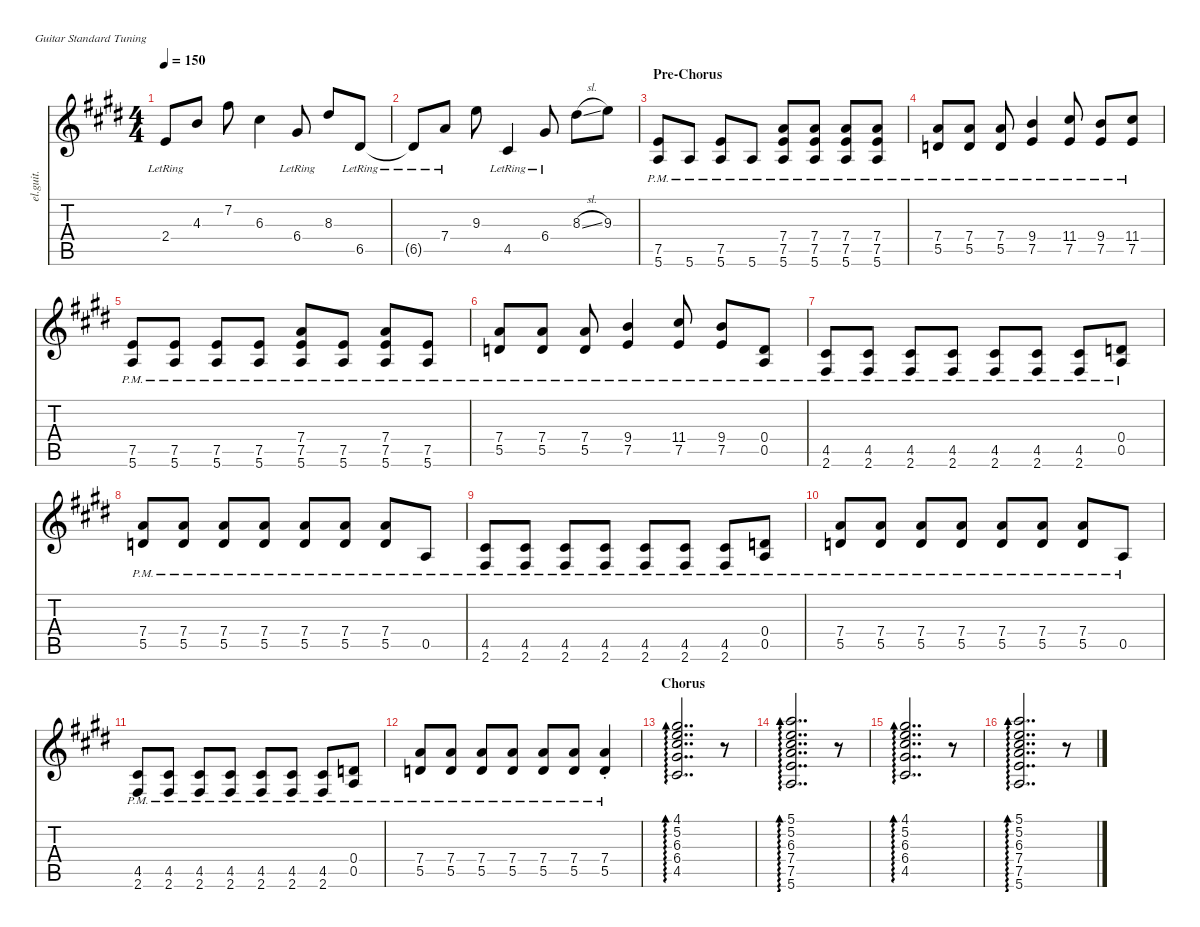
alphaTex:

\defaultSystemsLayout 4
\hideDynamics
\bracketExtendMode nobrackets
\otherSystemsTrackNameOrientation horizontal
\track ("Guitar II - A. Summers" "el.guit.") {mute instrument electricguitarclean}
\staff {score tabs}
\tuning (E4 B3 G3 D3 A2 E2)
\ts (4 4)
\tempo 150
\clef g2
\ks c#minor
2.4{lr acc forcenatural}.8{dy mf beam Up} 4.3{acc forcenatural}.8{beam Up} 7.2{acc #}.8{beam Down} 6.3{acc #}.4{beam Down} 6.4{lr acc #}.8{beam Up} 8.3{acc #}.8{beam Up} 6.5{lr acc #}.8{beam Up} |
6.5{lr t acc #}.8{beam Up} 7.4{lr acc forcenatural}.8{beam Up} 9.3{acc forcenatural}.8{beam Down} 4.5{lr acc #}.4{beam Up} 6.4{lr acc #}.8{beam Up} 8.3{sl acc #}.8{beam Down} 9.3{acc forcenatural}.8{beam Down} |
\section ("" "Pre-Chorus")
(5.6{pm acc forcenatural} 7.5{pm acc forcenatural}).8{dy f beam Up} 5.6{pm acc forcenatural}.8{beam Up} (5.6{pm acc forcenatural} 7.5{pm acc forcenatural}).8{beam Up} 5.6{pm acc forcenatural}.8{beam Up} (7.4{pm acc forcenatural} 7.5{pm acc forcenatural} 5.6{pm acc forcenatural}).8{beam Up} (7.4{pm acc forcenatural} 7.5{pm acc forcenatural} 5.6{pm acc forcenatural}).8{beam Up} (7.4{pm acc forcenatural} 7.5{pm acc forcenatural} 5.6{pm acc forcenatural}).8{beam Up} (7.4{pm acc forcenatural} 7.5{pm acc forcenatural} 5.6{pm acc forcenatural}).8{beam Up} |
(5.5{pm acc forcenatural} 7.4{pm acc forcenatural}).8{beam Up} (5.5{pm acc forcenatural} 7.4{pm acc forcenatural}).8{beam Up} (5.5{pm acc forcenatural} 7.4{pm acc forcenatural}).8{beam Up} (9.4{pm acc forcenatural} 7.5{pm acc forcenatural}).4{beam Up} (7.5{pm acc forcenatural} 11.4{pm acc #}).8{beam Up} (9.4{pm acc forcenatural} 7.5{pm acc forcenatural}).8{beam Up} (7.5{pm acc forcenatural} 11.4{pm acc #}).8{beam Up} |
(5.6{pm acc forcenatural} 7.5{pm acc forcenatural}).8{beam Up} (5.6{pm acc forcenatural} 7.5{pm acc forcenatural}).8{beam Up} (5.6{pm acc forcenatural} 7.5{pm acc forcenatural}).8{beam Up} (5.6{pm acc forcenatural} 7.5{pm acc forcenatural}).8{beam Up} (5.6{pm acc forcenatural} 7.5{pm acc forcenatural} 7.4{pm acc forcenatural}).8{beam Up} (5.6{pm acc forcenatural} 7.5{pm acc forcenatural}).8{beam Up} (5.6{pm acc forcenatural} 7.5{pm acc forcenatural} 7.4{pm acc forcenatural}).8{beam Up} (5.6{pm acc forcenatural} 7.5{pm acc forcenatural}).8{beam Up} |
(5.5{pm acc forcenatural} 7.4{pm acc forcenatural}).8{beam Up} (5.5{pm acc forcenatural} 7.4{pm acc forcenatural}).8{beam Up} (5.5{pm acc forcenatural} 7.4{pm acc forcenatural}).8{beam Up} (9.4{pm acc forcenatural} 7.5{pm acc forcenatural}).4{beam Up} (7.5{pm acc forcenatural} 11.4{pm acc #}).8{beam Up} (9.4{pm acc forcenatural} 7.5{pm acc forcenatural}).8{beam Up} (0.5{pm acc forcenatural} 0.4{pm acc forcenatural}).8{beam Up} |
(2.6{pm acc #} 4.5{pm acc #}).8{beam Up} (2.6{pm acc #} 4.5{pm acc #}).8{beam Up} (2.6{pm acc #} 4.5{pm acc #}).8{beam Up} (2.6{pm acc #} 4.5{pm acc #}).8{beam Up} (2.6{pm acc #} 4.5{pm acc #}).8{beam Up} (2.6{pm acc #} 4.5{pm acc #}).8{beam Up} (2.6{pm acc #} 4.5{pm acc #}).8{beam Up} (0.5{pm acc forcenatural} 0.4{pm acc forcenatural}).8{beam Up} |
(7.4{pm acc forcenatural} 5.5{pm acc forcenatural}).8{beam Up} (7.4{pm acc forcenatural} 5.5{pm acc forcenatural}).8{beam Up} (7.4{pm acc forcenatural} 5.5{pm acc forcenatural}).8{beam Up} (7.4{pm acc forcenatural} 5.5{pm acc forcenatural}).8{beam Up} (7.4{pm acc forcenatural} 5.5{pm acc forcenatural}).8{beam Up} (7.4{pm acc forcenatural} 5.5{pm acc forcenatural}).8{beam Up} (7.4{pm acc forcenatural} 5.5{pm acc forcenatural}).8{beam Up} 0.5{pm acc forcenatural}.8{beam Up} |
(2.6{pm acc #} 4.5{pm acc #}).8{beam Up} (2.6{pm acc #} 4.5{pm acc #}).8{beam Up} (2.6{pm acc #} 4.5{pm acc #}).8{beam Up} (2.6{pm acc #} 4.5{pm acc #}).8{beam Up} (2.6{pm acc #} 4.5{pm acc #}).8{beam Up} (2.6{pm acc #} 4.5{pm acc #}).8{beam Up} (2.6{pm acc #} 4.5{pm acc #}).8{beam Up} (0.5{pm acc forcenatural} 0.4{pm acc forcenatural}).8{beam Up} |
(7.4{pm acc forcenatural} 5.5{pm acc forcenatural}).8{beam Up} (7.4{pm acc forcenatural} 5.5{pm acc forcenatural}).8{beam Up} (7.4{pm acc forcenatural} 5.5{pm acc forcenatural}).8{beam Up} (7.4{pm acc forcenatural} 5.5{pm acc forcenatural}).8{beam Up} (7.4{pm acc forcenatural} 5.5{pm acc forcenatural}).8{beam Up} (7.4{pm acc forcenatural} 5.5{pm acc forcenatural}).8{beam Up} (7.4{pm acc forcenatural} 5.5{pm acc forcenatural}).8{beam Up} 0.5{pm acc forcenatural}.8{beam Up} |
(2.6{pm acc #} 4.5{pm acc #}).8{beam Up} (2.6{pm acc #} 4.5{pm acc #}).8{beam Up} (2.6{pm acc #} 4.5{pm acc #}).8{beam Up} (2.6{pm acc #} 4.5{pm acc #}).8{beam Up} (2.6{pm acc #} 4.5{pm acc #}).8{beam Up} (2.6{pm acc #} 4.5{pm acc #}).8{beam Up} (2.6{pm acc #} 4.5{pm acc #}).8{beam Up} (0.5{pm acc forcenatural} 0.4{pm acc forcenatural}).8{beam Up} |
(7.4{pm acc forcenatural} 5.5{pm acc forcenatural}).8{beam Up} (7.4{pm acc forcenatural} 5.5{pm acc forcenatural}).8{beam Up} (7.4{pm acc forcenatural} 5.5{pm acc forcenatural}).8{beam Up} (7.4{pm acc forcenatural} 5.5{pm acc forcenatural}).8{beam Up} (7.4{pm acc forcenatural} 5.5{pm acc forcenatural}).8{beam Up} (7.4{pm acc forcenatural} 5.5{pm acc forcenatural}).8{beam Up} (7.4{pm st acc forcenatural} 5.5{pm st acc forcenatural}).4{beam Up} |
\section ("" "Chorus")
(4.5{acc #} 6.4{acc #} 6.3{acc #} 5.2{acc forcenatural} 4.1{acc #}).2{dd ad 0 beam Up} r.8{beam Up} |
(5.1{acc forcenatural} 5.2{acc forcenatural} 6.3{acc #} 7.4{acc forcenatural} 7.5{acc forcenatural} 5.6{acc forcenatural}).2{dd ad 0 beam Up} r.8{beam Up} |
(4.5{acc #} 6.4{acc #} 6.3{acc #} 5.2{acc forcenatural} 4.1{acc #}).2{dd ad 0 beam Up} r.8{beam Up} |
(5.1{acc forcenatural} 5.2{acc forcenatural} 6.3{acc #} 7.4{acc forcenatural} 7.5{acc forcenatural} 5.6{acc forcenatural}).2{dd ad 0 beam Up} r.8{beam Up}
